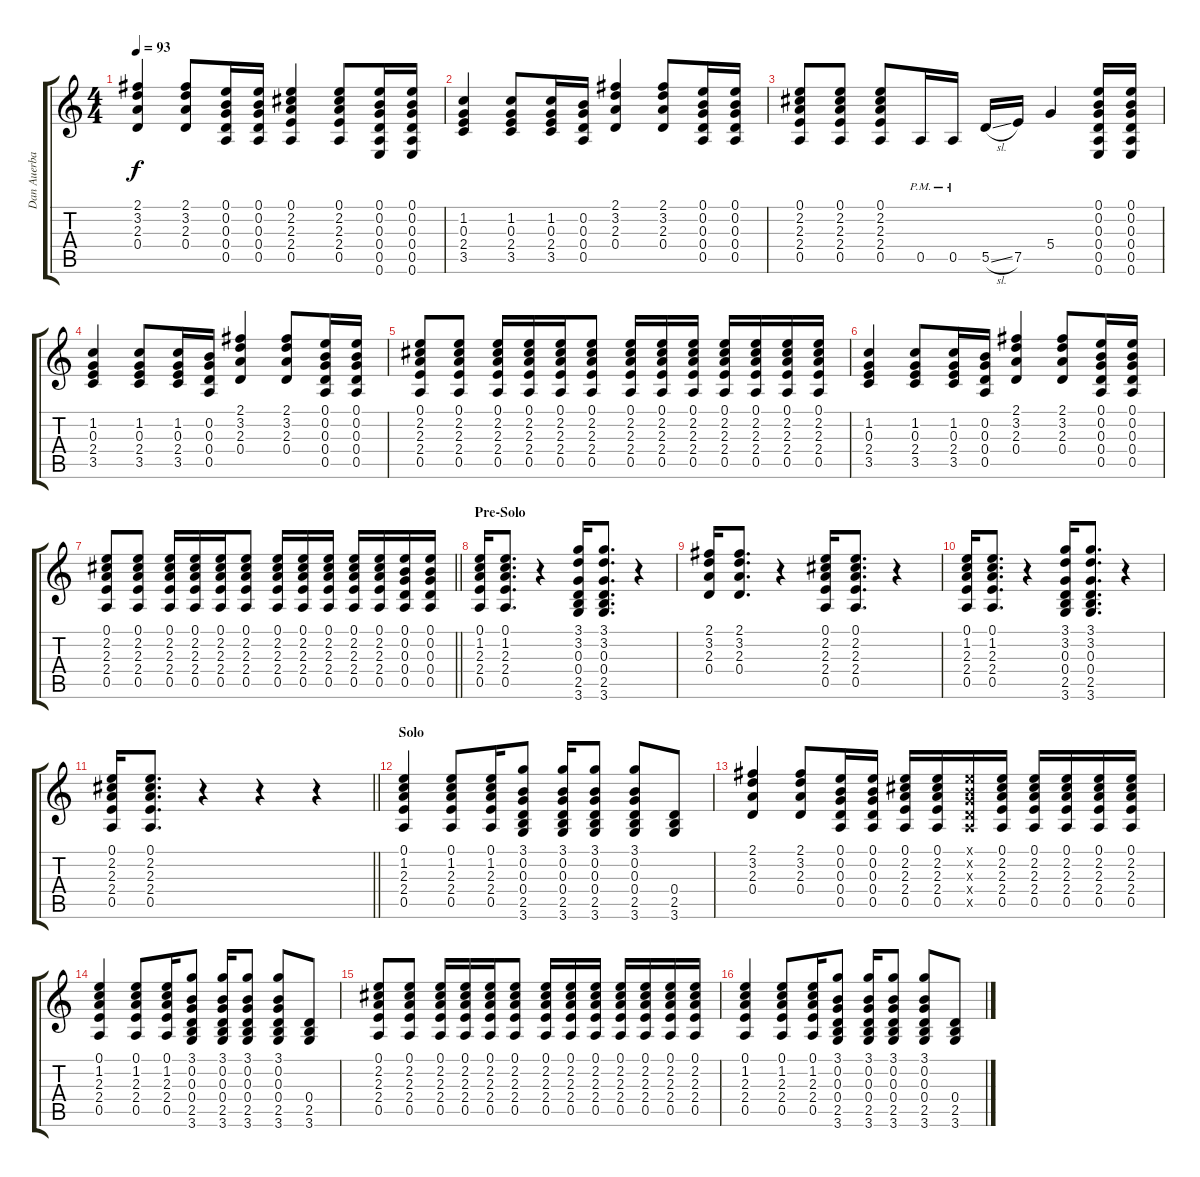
\track ("Dan Auerbach [Guitar II]" "Dan Auerba") {instrument distortionguitar}
\staff {score tabs}
\tuning (E4 B3 G3 D3 A2 E2) {hide}
\ts (4 4)
\tempo 93
\clef g2
\ks c
(2.1 3.2 2.3 0.4).4{dy f} (2.1 3.2 2.3 0.4).8 (0.1 0.2 0.3 0.4 0.5).16 (0.1 0.2 0.3 0.4 0.5).16 (0.1 2.2 2.3 2.4 0.5).4 (0.1 2.2 2.3 2.4 0.5).8 (0.1 0.2 0.3 0.4 0.5 0.6).16 (0.1 0.2 0.3 0.4 0.5 0.6).16 |
(1.2 0.3 2.4 3.5).4 (1.2 0.3 2.4 3.5).8 (1.2 0.3 2.4 3.5).16 (0.2 0.3 0.4 0.5).16 (2.1 3.2 2.3 0.4).4 (2.1 3.2 2.3 0.4).8 (0.1 0.2 0.3 0.4 0.5).16 (0.1 0.2 0.3 0.4 0.5).16 |
(0.1 2.2 2.3 2.4 0.5).8 (0.1 2.2 2.3 2.4 0.5).8 (0.1 2.2 2.3 2.4 0.5).8 0.5{pm}.16 0.5{pm}.16 5.5{sl}.16 7.5.16 5.4.4 (0.1 0.2 0.3 0.4 0.5 0.6).16 (0.1 0.2 0.3 0.4 0.5 0.6).16 |
(1.2 0.3 2.4 3.5).4 (1.2 0.3 2.4 3.5).8 (1.2 0.3 2.4 3.5).16 (0.2 0.3 0.4 0.5).16 (2.1 3.2 2.3 0.4).4 (2.1 3.2 2.3 0.4).8 (0.1 0.2 0.3 0.4 0.5).16 (0.1 0.2 0.3 0.4 0.5).16 |
(0.1 2.2 2.3 2.4 0.5).8 (0.1 2.2 2.3 2.4 0.5).8 (0.1 2.2 2.3 2.4 0.5).16 (0.1 2.2 2.3 2.4 0.5).16 (0.1 2.2 2.3 2.4 0.5).16 (0.1 2.2 2.3 2.4 0.5).8 (0.1 2.2 2.3 2.4 0.5).16 (0.1 2.2 2.3 2.4 0.5).16 (0.1 2.2 2.3 2.4 0.5).16 (0.1 2.2 2.3 2.4 0.5).16 (0.1 2.2 2.3 2.4 0.5).16 (0.1 2.2 2.3 2.4 0.5).16 (0.1 2.2 2.3 2.4 0.5).16 |
(1.2 0.3 2.4 3.5).4 (1.2 0.3 2.4 3.5).8 (1.2 0.3 2.4 3.5).16 (0.2 0.3 0.4 0.5).16 (2.1 3.2 2.3 0.4).4 (2.1 3.2 2.3 0.4).8 (0.1 0.2 0.3 0.4 0.5).16 (0.1 0.2 0.3 0.4 0.5).16 |
\barLineRight lightlight
(0.1 2.2 2.3 2.4 0.5).8 (0.1 2.2 2.3 2.4 0.5).8 (0.1 2.2 2.3 2.4 0.5).16 (0.1 2.2 2.3 2.4 0.5).16 (0.1 2.2 2.3 2.4 0.5).16 (0.1 2.2 2.3 2.4 0.5).8 (0.1 2.2 2.3 2.4 0.5).16 (0.1 2.2 2.3 2.4 0.5).16 (0.1 2.2 2.3 2.4 0.5).16 (0.1 2.2 2.3 2.4 0.5).16 (0.1 2.2 2.3 2.4 0.5).16 (0.1 0.2 0.3 0.4 0.5).16 (0.1 0.2 0.3 0.4 0.5).16 |
\section ("" "Pre-Solo")
(0.1 1.2 2.3 2.4 0.5).16 (0.1 1.2 2.3 2.4 0.5).8{d} r.4 (3.1 3.2 0.3 0.4 2.5 3.6).16 (3.1 3.2 0.3 0.4 2.5 3.6).8{d} r.4 |
(2.1 3.2 2.3 0.4).16 (2.1 3.2 2.3 0.4).8{d} r.4 (0.1 2.2 2.3 2.4 0.5).16 (0.1 2.2 2.3 2.4 0.5).8{d} r.4 |
(0.1 1.2 2.3 2.4 0.5).16 (0.1 1.2 2.3 2.4 0.5).8{d} r.4 (3.1 3.2 0.3 0.4 2.5 3.6).16 (3.1 3.2 0.3 0.4 2.5 3.6).8{d} r.4 |
\barLineRight lightlight
(0.1 2.2 2.3 2.4 0.5).16 (0.1 2.2 2.3 2.4 0.5).8{d} r.4 r.4 r.4 |
\section ("" "Solo")
(0.1 1.2 2.3 2.4 0.5).4 (0.1 1.2 2.3 2.4 0.5).8 (0.1 1.2 2.3 2.4 0.5).16 (3.1 0.2 0.3 0.4 2.5 3.6).8 (3.1 0.2 0.3 0.4 2.5 3.6).16 (3.1 0.2 0.3 0.4 2.5 3.6).8 (3.1 0.2 0.3 0.4 2.5 3.6).8 (0.4 2.5 3.6).8 |
(2.1 3.2 2.3 0.4).4 (2.1 3.2 2.3 0.4).8 (0.1 0.2 0.3 0.4 0.5).16 (0.1 0.2 0.3 0.4 0.5).16 (0.1 2.2 2.3 2.4 0.5).16 (0.1 2.2 2.3 2.4 0.5).16 (0.1{x} 0.2{x} 0.3{x} 0.4{x} 0.5{x}).16 (0.1 2.2 2.3 2.4 0.5).16 (0.1 2.2 2.3 2.4 0.5).16 (0.1 2.2 2.3 2.4 0.5).16 (0.1 2.2 2.3 2.4 0.5).16 (0.1 2.2 2.3 2.4 0.5).16 |
(0.1 1.2 2.3 2.4 0.5).4 (0.1 1.2 2.3 2.4 0.5).8 (0.1 1.2 2.3 2.4 0.5).16 (3.1 0.2 0.3 0.4 2.5 3.6).8 (3.1 0.2 0.3 0.4 2.5 3.6).16 (3.1 0.2 0.3 0.4 2.5 3.6).8 (3.1 0.2 0.3 0.4 2.5 3.6).8 (0.4 2.5 3.6).8 |
(0.1 2.2 2.3 2.4 0.5).8 (0.1 2.2 2.3 2.4 0.5).8 (0.1 2.2 2.3 2.4 0.5).16 (0.1 2.2 2.3 2.4 0.5).16 (0.1 2.2 2.3 2.4 0.5).16 (0.1 2.2 2.3 2.4 0.5).8 (0.1 2.2 2.3 2.4 0.5).16 (0.1 2.2 2.3 2.4 0.5).16 (0.1 2.2 2.3 2.4 0.5).16 (0.1 2.2 2.3 2.4 0.5).16 (0.1 2.2 2.3 2.4 0.5).16 (0.1 2.2 2.3 2.4 0.5).16 (0.1 2.2 2.3 2.4 0.5).16 |
(0.1 1.2 2.3 2.4 0.5).4 (0.1 1.2 2.3 2.4 0.5).8 (0.1 1.2 2.3 2.4 0.5).16 (3.1 0.2 0.3 0.4 2.5 3.6).8 (3.1 0.2 0.3 0.4 2.5 3.6).16 (3.1 0.2 0.3 0.4 2.5 3.6).8 (3.1 0.2 0.3 0.4 2.5 3.6).8 (0.4 2.5 3.6).8
